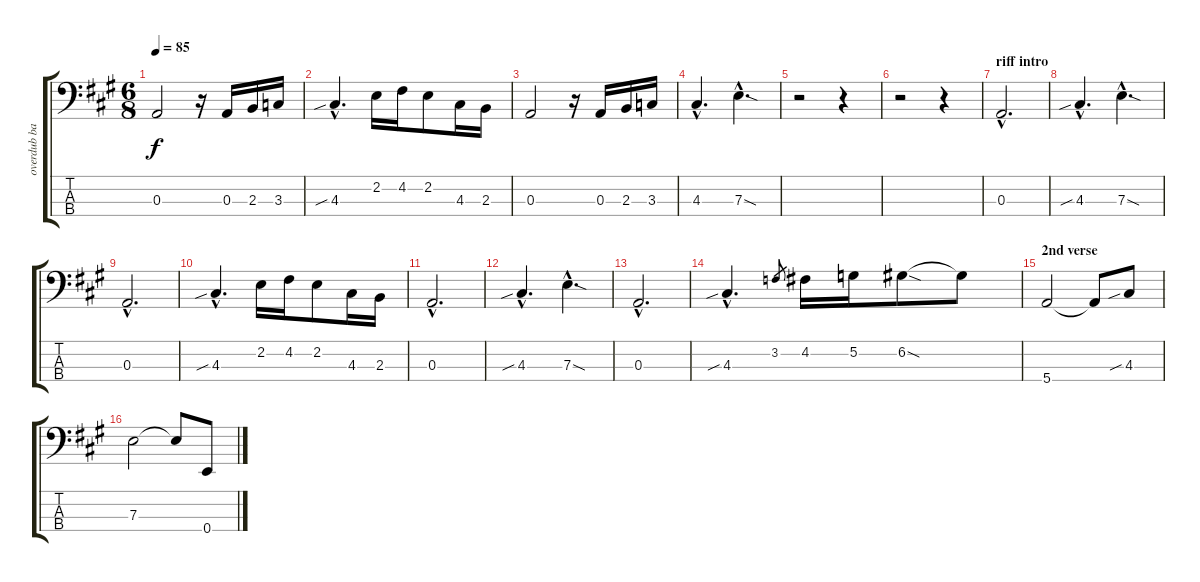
\track ("overdub bass" "overdub ba") {instrument acousticbass}
\staff {score tabs}
\tuning (G2 D2 A1 E1) {hide}
\ts (6 8)
\tempo 85
\clef f4
\ks f#minor
0.3.2{dy f} r.16 0.3.16 2.3.16 3.3.16 |
4.3{sib hac}.4{d} 2.2.16 4.2.16 2.2.8 4.3.16 2.3.16 |
0.3.2 r.16 0.3.16 2.3.16 3.3.16 |
4.3{hac}.4{d} 7.3{sod hac}.4{d} |
r.2 r.4 |
r.2 r.4 |
\section ("" "riff intro")
0.3{hac}.2{d} |
4.3{sib hac}.4{d} 7.3{sod hac}.4{d} |
0.3{hac}.2{d} |
4.3{sib hac}.4{d} 2.2.16 4.2.16 2.2.8 4.3.16 2.3.16 |
0.3{hac}.2{d} |
4.3{sib hac}.4{d} 7.3{sod hac}.4{d} |
0.3{hac}.2{d} |
4.3{sib hac}.4{d} 3.2.8{gr} 4.2.16 5.2.16 6.2{sod}.8 6.2{t}.8 |
\section ("" "2nd verse")
5.4.2 5.4{t}.8 4.3{sib}.8 |
7.3.2 7.3{t}.8 0.4.8
